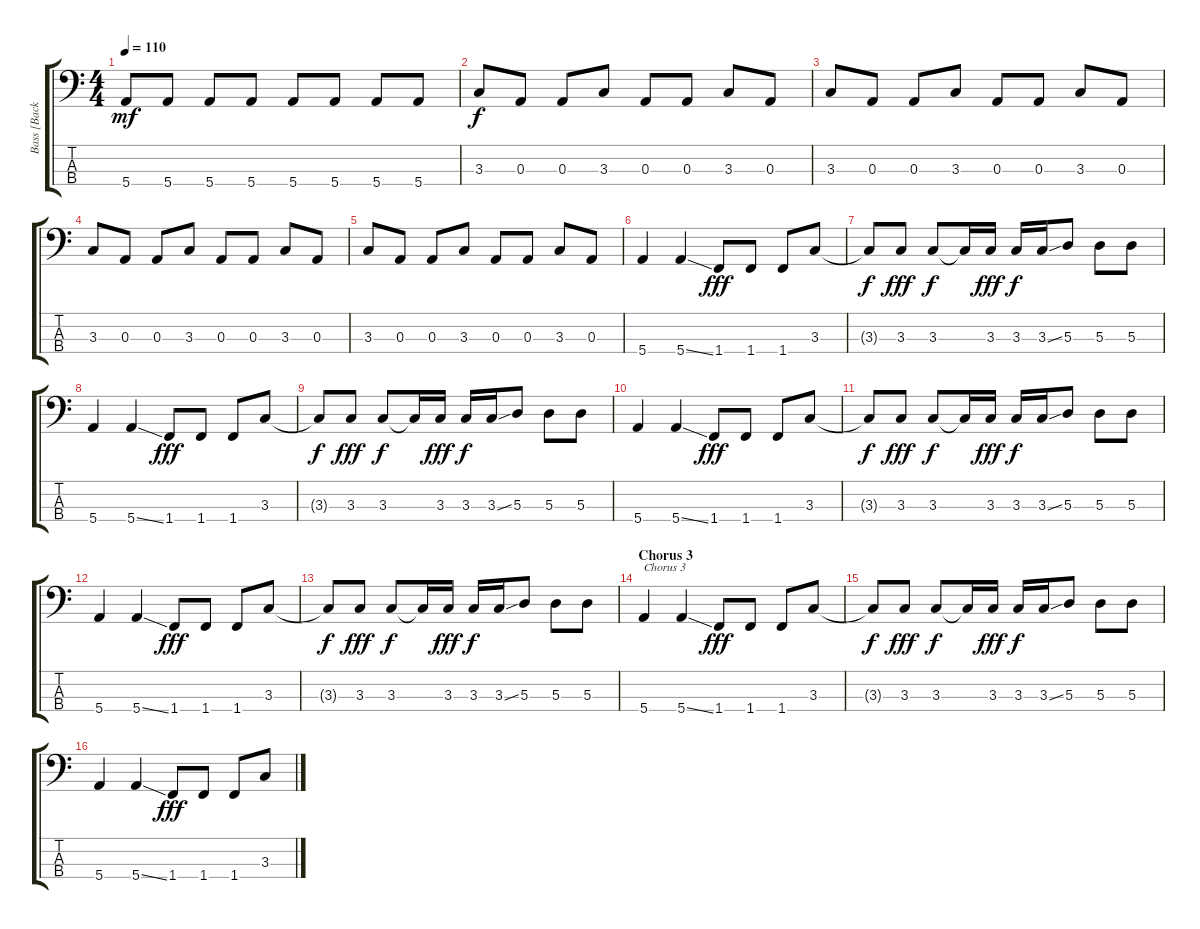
\track ("Bass [Back Up]" "Bass [Back") {instrument electricbasspick}
\staff {score tabs}
\tuning (G2 D2 A1 E1) {hide}
\ts (4 4)
\tempo 110
\clef f4
\ks c
5.4.8{dy mf} 5.4.8 5.4.8 5.4.8 5.4.8 5.4.8 5.4.8 5.4.8 |
3.3.8{dy f} 0.3.8 0.3.8 3.3.8 0.3.8 0.3.8 3.3.8 0.3.8 |
3.3.8 0.3.8 0.3.8 3.3.8 0.3.8 0.3.8 3.3.8 0.3.8 |
3.3.8 0.3.8 0.3.8 3.3.8 0.3.8 0.3.8 3.3.8 0.3.8 |
3.3.8 0.3.8 0.3.8 3.3.8 0.3.8 0.3.8 3.3.8 0.3.8 |
5.4.4 5.4{ss}.4 1.4.8{dy fff} 1.4.8 1.4.8 3.3.8 |
3.3{t}.8{dy f} 3.3.8{dy fff} 3.3.8{dy f} 3.3{t}.16 3.3.16{dy fff} 3.3.16{dy f} 3.3{ss}.16 5.3.8 5.3.8 5.3.8 |
5.4.4 5.4{ss}.4 1.4.8{dy fff} 1.4.8 1.4.8 3.3.8 |
3.3{t}.8{dy f} 3.3.8{dy fff} 3.3.8{dy f} 3.3{t}.16 3.3.16{dy fff} 3.3.16{dy f} 3.3{ss}.16 5.3.8 5.3.8 5.3.8 |
5.4.4 5.4{ss}.4 1.4.8{dy fff} 1.4.8 1.4.8 3.3.8 |
3.3{t}.8{dy f} 3.3.8{dy fff} 3.3.8{dy f} 3.3{t}.16 3.3.16{dy fff} 3.3.16{dy f} 3.3{ss}.16 5.3.8 5.3.8 5.3.8 |
5.4.4 5.4{ss}.4 1.4.8{dy fff} 1.4.8 1.4.8 3.3.8 |
3.3{t}.8{dy f} 3.3.8{dy fff} 3.3.8{dy f} 3.3{t}.16 3.3.16{dy fff} 3.3.16{dy f} 3.3{ss}.16 5.3.8 5.3.8 5.3.8 |
\section ("" "Chorus 3")
5.4.4{txt "Chorus 3"} 5.4{ss}.4 1.4.8{dy fff} 1.4.8 1.4.8 3.3.8 |
3.3{t}.8{dy f} 3.3.8{dy fff} 3.3.8{dy f} 3.3{t}.16 3.3.16{dy fff} 3.3.16{dy f} 3.3{ss}.16 5.3.8 5.3.8 5.3.8 |
5.4.4 5.4{ss}.4 1.4.8{dy fff} 1.4.8 1.4.8 3.3.8
